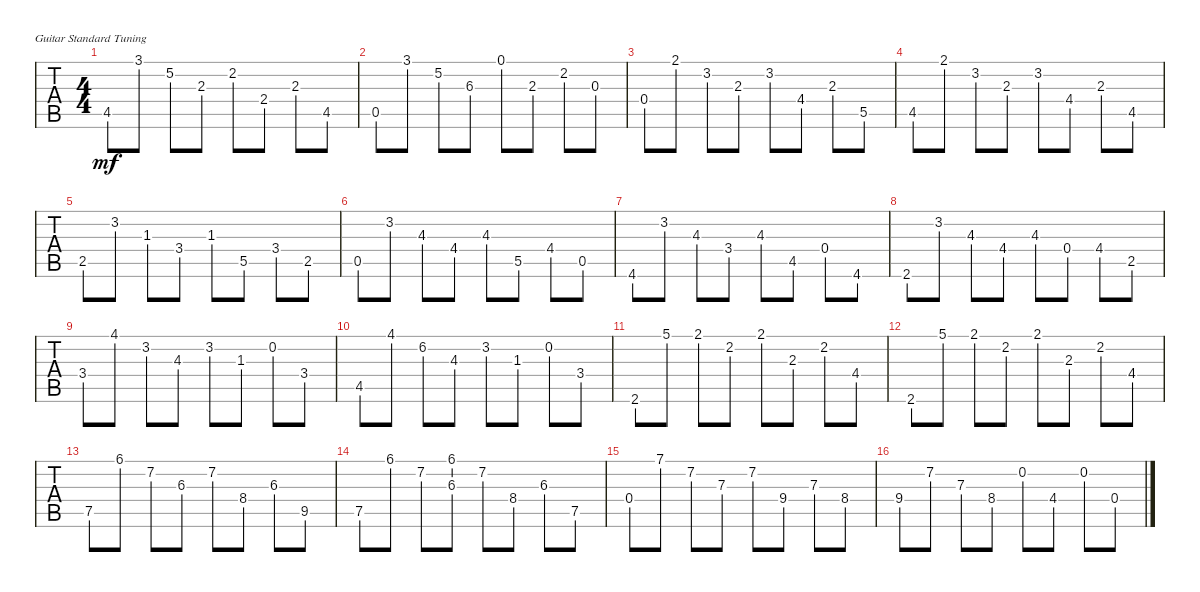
\bracketExtendMode groupsimilarinstruments
\singleTrackTrackNamePolicy hidden
\multiTrackTrackNamePolicy hidden
\firstSystemTrackNameOrientation horizontal
\otherSystemsTrackNameOrientation horizontal
\track ("Guitar" "N-Gt") {instrument acousticguitarnylon}
\staff {tabs}
\tuning (E4 B3 G3 D3 A2 E2)
\ts (4 4)
\tempo (96 hide)
\clef g2
\ks c
4.5.8{dy mf} 3.1.8 5.2.8 2.3.8 2.2.8 2.4.8 2.3.8 4.5.8 |
0.5.8 3.1.8 5.2.8 6.3.8 0.1.8 2.3.8 2.2.8 0.3.8 |
0.4.8 2.1.8 3.2.8 2.3.8 3.2.8 4.4.8 2.3.8 5.5.8 |
4.5.8 2.1.8 3.2.8 2.3.8 3.2.8 4.4.8 2.3.8 4.5.8 |
2.5.8 3.2.8 1.3.8 3.4.8 1.3.8 5.5.8 3.4.8 2.5.8 |
0.5.8 3.2.8 4.3.8 4.4.8 4.3.8 5.5.8 4.4.8 0.5.8 |
4.6.8 3.2.8 4.3.8 3.4.8 4.3.8 4.5.8 0.4.8 4.6.8 |
2.6.8 3.2.8 4.3.8 4.4.8 4.3.8 0.4.8 4.4.8 2.5.8 |
3.4.8 4.1.8 3.2.8 4.3.8 3.2.8 1.3.8 0.2.8 3.4.8 |
4.5.8 4.1.8 6.2.8 4.3.8 3.2.8 1.3.8 0.2.8 3.4.8 |
2.6.8 5.1.8 2.1.8 2.2.8 2.1.8 2.3.8 2.2.8 4.4.8 |
2.6.8 5.1.8 2.1.8 2.2.8 2.1.8 2.3.8 2.2.8 4.4.8 |
7.5.8 6.1.8 7.2.8 6.3.8 7.2.8 8.4.8 6.3.8 9.5.8 |
7.5.8 6.1.8 7.2.8 (6.1 6.3).8 7.2.8 8.4.8 6.3.8 7.5.8 |
0.4.8 7.1.8 7.2.8 7.3.8 7.2.8 9.4.8 7.3.8 8.4.8 |
9.4.8 7.2.8 7.3.8 8.4.8 0.2.8 4.4.8 0.2.8 0.4.8
